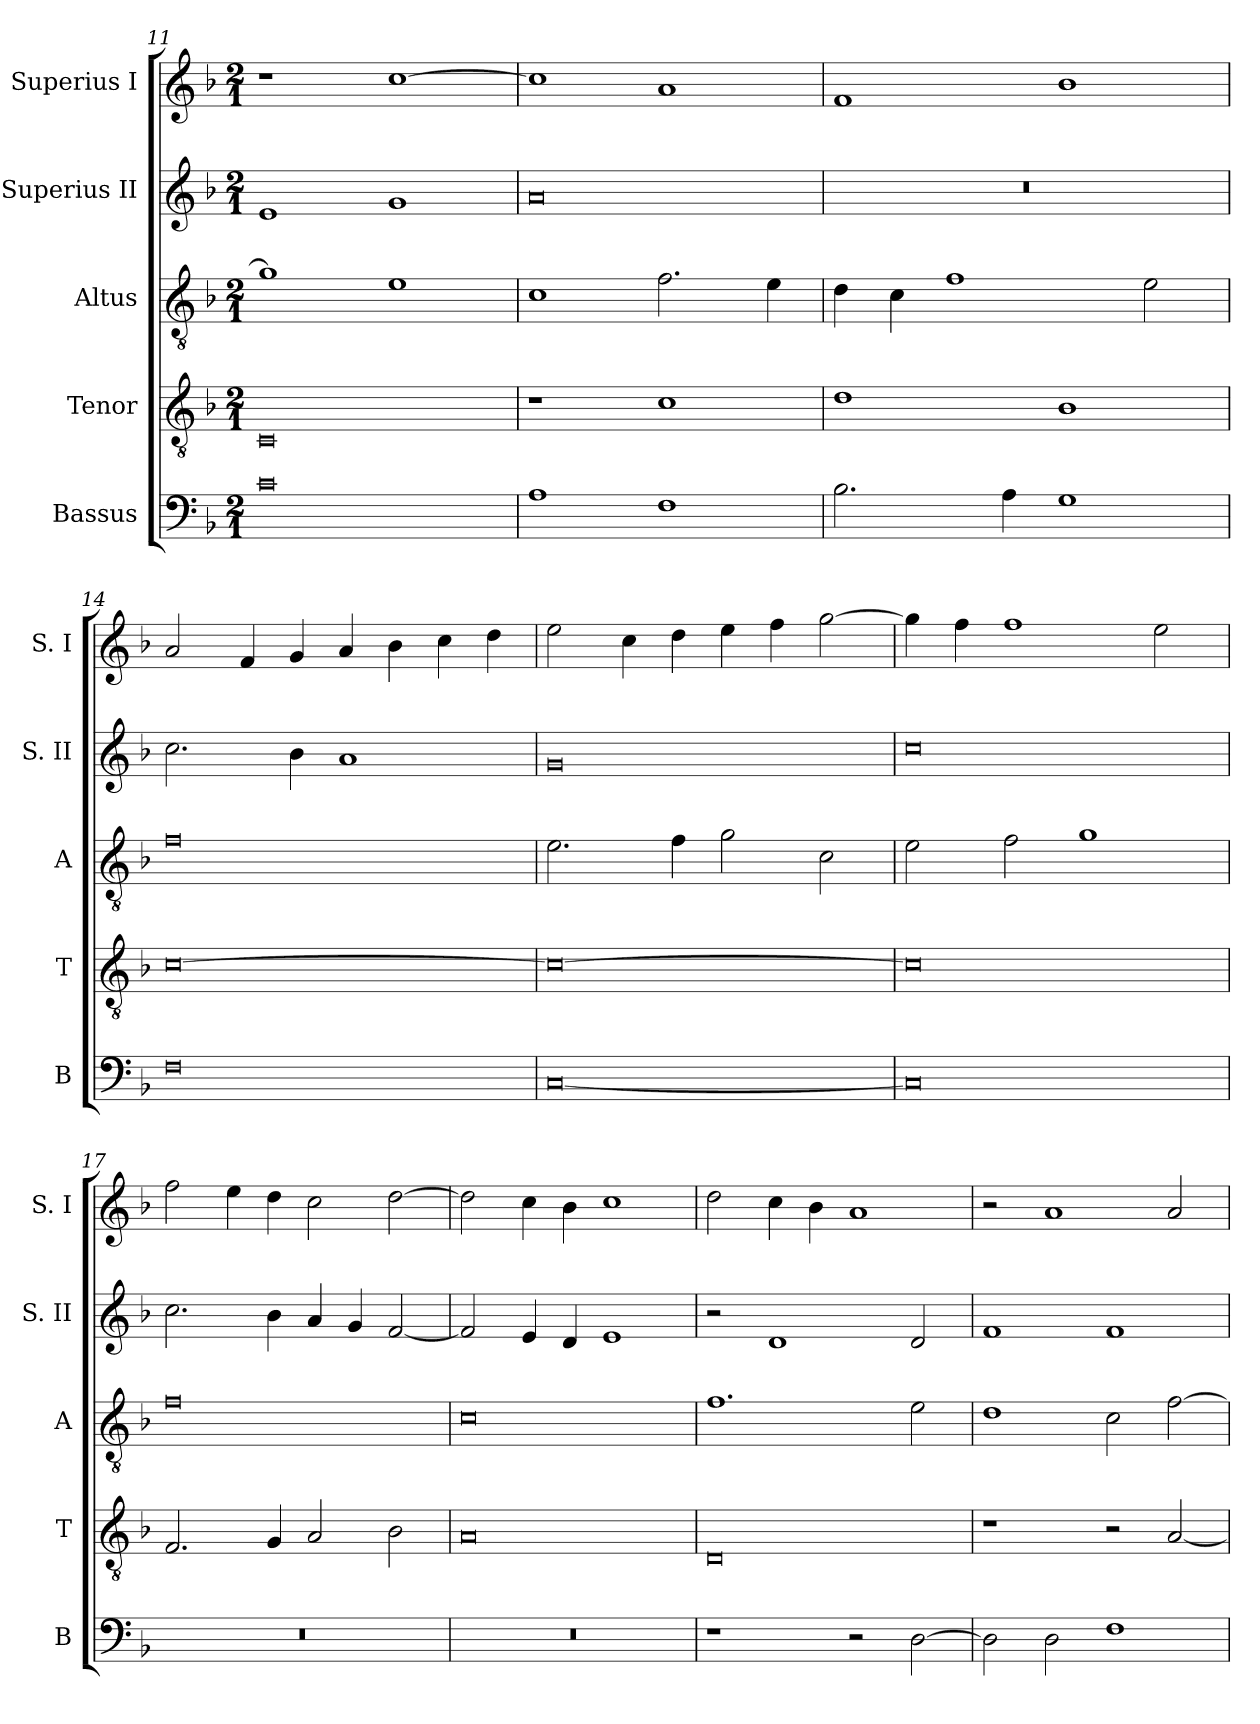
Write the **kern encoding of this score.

**kern	**kern	**kern	**kern	**kern
*part5	*part4	*part3	*part2	*part1
*staff5	*staff4	*staff3	*staff2	*staff1
*I"Bassus	*I"Tenor	*I"Altus	*I"Superius II	*I"Superius I
*I'B	*I'T	*I'A	*I'S. II	*I'S. I
*clefF4	*clefGv2	*clefGv2	*clefG2	*clefG2
*k[b-]	*k[b-]	*k[b-]	*k[b-]	*k[b-]
*F:	*F:	*F:	*F:	*F:
*M2/1	*M2/1	*M2/1	*M2/1	*M2/1
=11	=11	=11	=11	=11
0c	0C	1g]	1e	1r
.	.	1e	1g	[1cc
=12	=12	=12	=12	=12
1A	1r	1c	0a	1cc]
1F	1c	2.f	.	1a
.	.	4e	.	.
=13	=13	=13	=13	=13
2.B-	1d	4d	0r	1f
.	.	4c	.	.
.	.	1f	.	.
4A	.	.	.	.
1G	1B-	.	.	1b-
.	.	2e	.	.
=14	=14	=14	=14	=14
0F	[0c	0f	2.cc	2a
.	.	.	.	4f
.	.	.	4b-	4g
.	.	.	1a	4a
.	.	.	.	4b-
.	.	.	.	4cc
.	.	.	.	4dd
=15	=15	=15	=15	=15
[0C	0c_	2.e	0g	2ee
.	.	.	.	4cc
.	.	4f	.	4dd
.	.	2g	.	4ee
.	.	.	.	4ff
.	.	2c	.	[2gg
=16	=16	=16	=16	=16
0C]	0c]	2e	0cc	4gg]
.	.	.	.	4ff
.	.	2f	.	1ff
.	.	1g	.	.
.	.	.	.	2ee
=17	=17	=17	=17	=17
0r	2.F	0f	2.cc	2ff
.	.	.	.	4ee
.	4G	.	4b-	4dd
.	2A	.	4a	2cc
.	.	.	4g	.
.	2B-	.	[2f	[2dd
=18	=18	=18	=18	=18
0r	0A	0c	2f]	2dd]
.	.	.	4e	4cc
.	.	.	4d	4b-
.	.	.	1e	1cc
=19	=19	=19	=19	=19
1r	0D	1.f	2r	2dd
.	.	.	1d	4cc
.	.	.	.	4b-
2r	.	.	.	1a
[2D	.	2e	2d	.
=20	=20	=20	=20	=20
2D]	1r	1d	1f	2r
2D	.	.	.	1a
1F	2r	2c	1f	.
.	[2A	[2f	.	2a
=	=	=	=	=
*-	*-	*-	*-	*-
